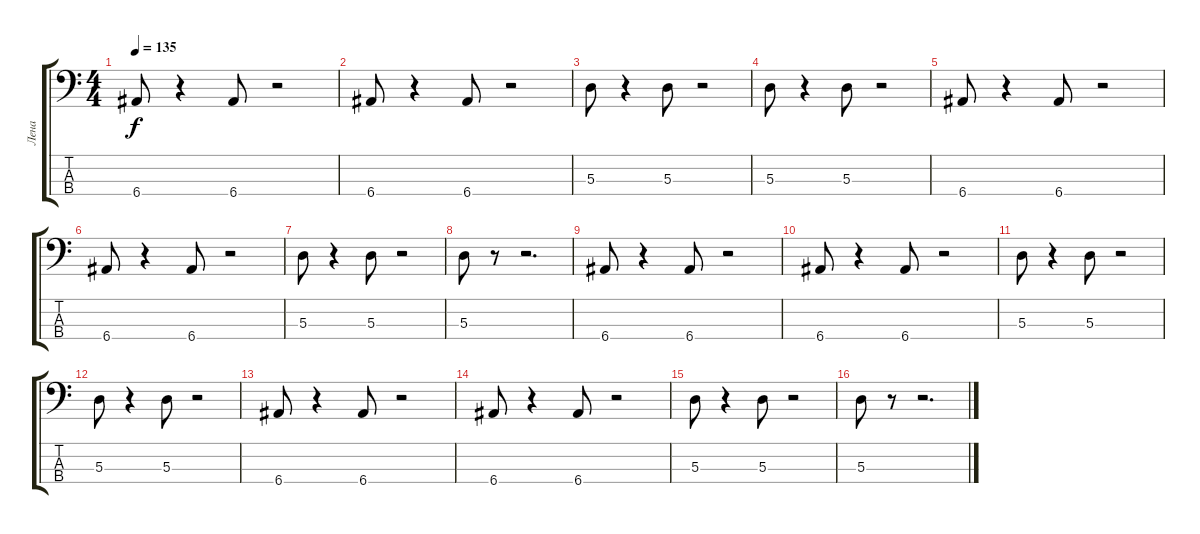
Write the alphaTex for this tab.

\track ("Лена" "Лена") {instrument electricbassfinger}
\staff {score tabs}
\tuning (G2 D2 A1 E1) {hide}
\ts (4 4)
\tempo 135
\clef f4
\ks c
6.4.8{dy f} r.4 6.4.8 r.2 |
6.4.8 r.4 6.4.8 r.2 |
5.3.8 r.4 5.3.8 r.2 |
5.3.8 r.4 5.3.8 r.2 |
6.4.8 r.4 6.4.8 r.2 |
6.4.8 r.4 6.4.8 r.2 |
5.3.8 r.4 5.3.8 r.2 |
5.3.8 r.8 r.2{d} |
6.4.8 r.4 6.4.8 r.2 |
6.4.8 r.4 6.4.8 r.2 |
5.3.8 r.4 5.3.8 r.2 |
5.3.8 r.4 5.3.8 r.2 |
6.4.8 r.4 6.4.8 r.2 |
6.4.8 r.4 6.4.8 r.2 |
5.3.8 r.4 5.3.8 r.2 |
5.3.8 r.8 r.2{d}
